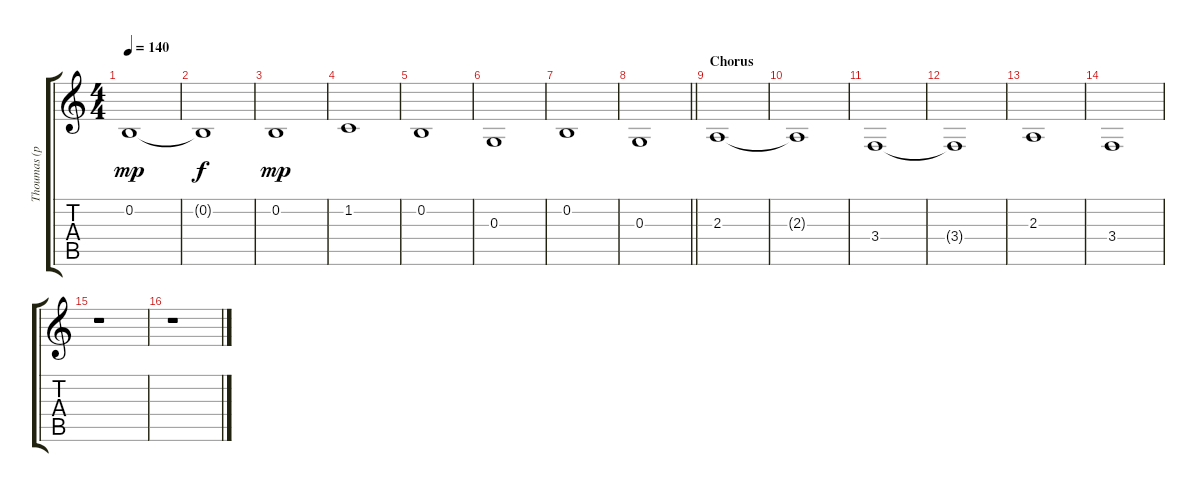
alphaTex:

\track ("Thoumas (pads)" "Thoumas (p") {instrument pad4choir}
\staff {score tabs}
\tuning (E4 B3 G3 D3 A2 E2) {hide}
\ts (4 4)
\tempo 140
\clef g2
\ks aminor
0.2.1{dy mp} |
0.2{t}.1{dy f} |
0.2.1{dy mp} |
1.2.1 |
0.2.1 |
0.3.1 |
0.2.1 |
\barLineRight lightlight
0.3.1 |
\section ("" "Chorus")
2.3.1 |
2.3{t}.1 |
3.4.1 |
3.4{t}.1 |
2.3.1 |
3.4.1 |
r.1 |
r.1
